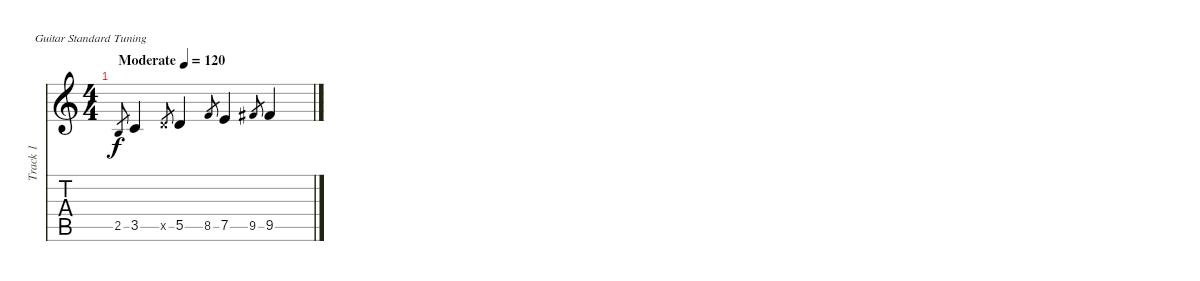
\defaultSystemsLayout 4
\bracketExtendMode nobrackets
\otherSystemsTrackNameOrientation horizontal
\track ("Track 1" "Track 1") {instrument acousticguitarsteel}
\staff {score tabs}
\tuning (E4 B3 G3 D3 A2 E2)
\ts (4 4)
\beaming (8 2 2 2 2)
\tempo (120 "Moderate")
\clef g2
\ks c
2.5.8{gr dy f instrument acousticguitarsteel beam Up} 3.5.4{beam Up} 5.5{x}.8{gr beam Up} 5.5.4{beam Up} 8.5.8{gr beam Up} 7.5.4{beam Up} 9.5{acc #}.8{gr beam Up} 9.5{acc #}.4{beam Up}
